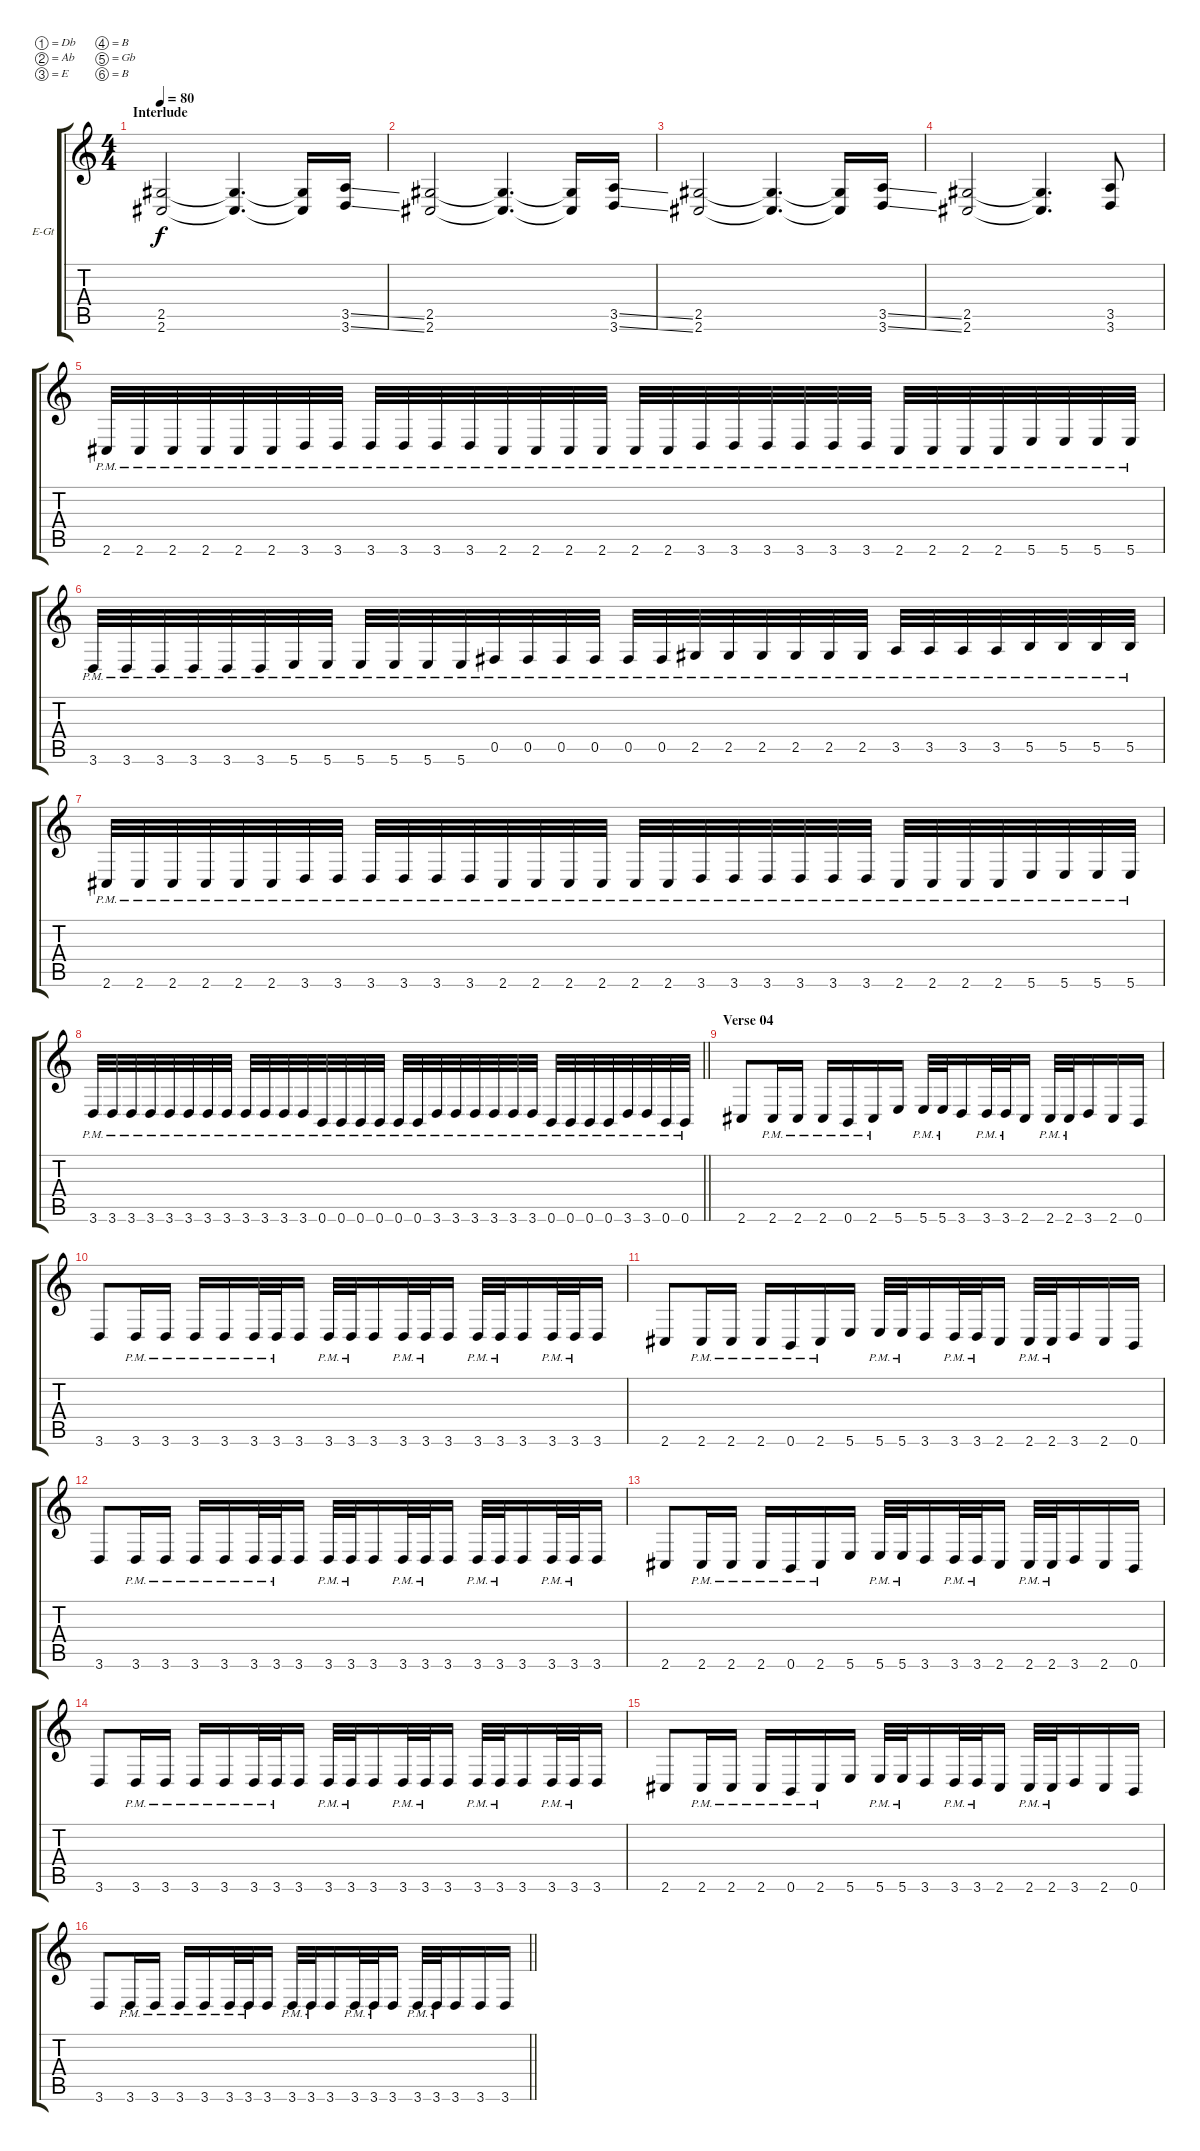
\bracketExtendMode groupsimilarinstruments
\firstSystemTrackNameOrientation horizontal
\otherSystemsTrackNameOrientation horizontal
\track ("Right guitar" "E-Gt") {instrument overdrivenguitar}
\staff {score tabs}
\tuning (Db4 Ab3 E3 B2 Gb2 B1)
\ts (4 4)
\section ("" "Interlude")
\tempo 80
\clef g2
\ks c
(2.5 2.6).2{dy f} (2.5{t} 2.6{t}).4{d} (2.5{t} 2.6{t}).16 (3.5{ss} 3.6{ss}).16 |
(2.5 2.6).2 (2.5{t} 2.6{t}).4{d} (2.5{t} 2.6{t}).16 (3.5{ss} 3.6{ss}).16 |
(2.5 2.6).2 (2.5{t} 2.6{t}).4{d} (2.5{t} 2.6{t}).16 (3.5{ss} 3.6{ss}).16 |
(2.5 2.6).2 (2.5{t} 2.6{t}).4{d} (3.5 3.6).8 |
2.6{pm}.32 2.6{pm}.32 2.6{pm}.32 2.6{pm}.32 2.6{pm}.32 2.6{pm}.32 3.6{pm}.32 3.6{pm}.32 3.6{pm}.32 3.6{pm}.32 3.6{pm}.32 3.6{pm}.32 2.6{pm}.32 2.6{pm}.32 2.6{pm}.32 2.6{pm}.32 2.6{pm}.32 2.6{pm}.32 3.6{pm}.32 3.6{pm}.32 3.6{pm}.32 3.6{pm}.32 3.6{pm}.32 3.6{pm}.32 2.6{pm}.32 2.6{pm}.32 2.6{pm}.32 2.6{pm}.32 5.6{pm}.32 5.6{pm}.32 5.6{pm}.32 5.6{pm}.32 |
3.6{pm}.32 3.6{pm}.32 3.6{pm}.32 3.6{pm}.32 3.6{pm}.32 3.6{pm}.32 5.6{pm}.32 5.6{pm}.32 5.6{pm}.32 5.6{pm}.32 5.6{pm}.32 5.6{pm}.32 0.5{pm}.32 0.5{pm}.32 0.5{pm}.32 0.5{pm}.32 0.5{pm}.32 0.5{pm}.32 2.5{pm}.32 2.5{pm}.32 2.5{pm}.32 2.5{pm}.32 2.5{pm}.32 2.5{pm}.32 3.5{pm}.32 3.5{pm}.32 3.5{pm}.32 3.5{pm}.32 5.5{pm}.32 5.5{pm}.32 5.5{pm}.32 5.5{pm}.32 |
2.6{pm}.32 2.6{pm}.32 2.6{pm}.32 2.6{pm}.32 2.6{pm}.32 2.6{pm}.32 3.6{pm}.32 3.6{pm}.32 3.6{pm}.32 3.6{pm}.32 3.6{pm}.32 3.6{pm}.32 2.6{pm}.32 2.6{pm}.32 2.6{pm}.32 2.6{pm}.32 2.6{pm}.32 2.6{pm}.32 3.6{pm}.32 3.6{pm}.32 3.6{pm}.32 3.6{pm}.32 3.6{pm}.32 3.6{pm}.32 2.6{pm}.32 2.6{pm}.32 2.6{pm}.32 2.6{pm}.32 5.6{pm}.32 5.6{pm}.32 5.6{pm}.32 5.6{pm}.32 |
\barLineRight lightlight
3.6{pm}.32 3.6{pm}.32 3.6{pm}.32 3.6{pm}.32 3.6{pm}.32 3.6{pm}.32 3.6{pm}.32 3.6{pm}.32 3.6{pm}.32 3.6{pm}.32 3.6{pm}.32 3.6{pm}.32 0.6{pm}.32 0.6{pm}.32 0.6{pm}.32 0.6{pm}.32 0.6{pm}.32 0.6{pm}.32 3.6{pm}.32 3.6{pm}.32 3.6{pm}.32 3.6{pm}.32 3.6{pm}.32 3.6{pm}.32 0.6{pm}.32 0.6{pm}.32 0.6{pm}.32 0.6{pm}.32 3.6{pm}.32 3.6{pm}.32 0.6{pm}.32 0.6{pm}.32 |
\section ("" "Verse 04")
2.6.8 2.6{pm}.16 2.6{pm}.16 2.6{pm}.16 0.6{pm}.16 2.6{pm}.16 5.6.16 5.6{pm}.32 5.6{pm}.32 3.6.16 3.6{pm}.32 3.6{pm}.32 2.6.16 2.6{pm}.32 2.6{pm}.32 3.6.16 2.6.16 0.6.16 |
3.6.8 3.6{pm}.16 3.6{pm}.16 3.6{pm}.16 3.6{pm}.16 3.6{pm}.32 3.6{pm}.32 3.6.16 3.6{pm}.32 3.6{pm}.32 3.6.16 3.6{pm}.32 3.6{pm}.32 3.6.16 3.6{pm}.32 3.6{pm}.32 3.6.16 3.6{pm}.32 3.6{pm}.32 3.6.16 |
2.6.8 2.6{pm}.16 2.6{pm}.16 2.6{pm}.16 0.6{pm}.16 2.6{pm}.16 5.6.16 5.6{pm}.32 5.6{pm}.32 3.6.16 3.6{pm}.32 3.6{pm}.32 2.6.16 2.6{pm}.32 2.6{pm}.32 3.6.16 2.6.16 0.6.16 |
3.6.8 3.6{pm}.16 3.6{pm}.16 3.6{pm}.16 3.6{pm}.16 3.6{pm}.32 3.6{pm}.32 3.6.16 3.6{pm}.32 3.6{pm}.32 3.6.16 3.6{pm}.32 3.6{pm}.32 3.6.16 3.6{pm}.32 3.6{pm}.32 3.6.16 3.6{pm}.32 3.6{pm}.32 3.6.16 |
2.6.8 2.6{pm}.16 2.6{pm}.16 2.6{pm}.16 0.6{pm}.16 2.6{pm}.16 5.6.16 5.6{pm}.32 5.6{pm}.32 3.6.16 3.6{pm}.32 3.6{pm}.32 2.6.16 2.6{pm}.32 2.6{pm}.32 3.6.16 2.6.16 0.6.16 |
3.6.8 3.6{pm}.16 3.6{pm}.16 3.6{pm}.16 3.6{pm}.16 3.6{pm}.32 3.6{pm}.32 3.6.16 3.6{pm}.32 3.6{pm}.32 3.6.16 3.6{pm}.32 3.6{pm}.32 3.6.16 3.6{pm}.32 3.6{pm}.32 3.6.16 3.6{pm}.32 3.6{pm}.32 3.6.16 |
2.6.8 2.6{pm}.16 2.6{pm}.16 2.6{pm}.16 0.6{pm}.16 2.6{pm}.16 5.6.16 5.6{pm}.32 5.6{pm}.32 3.6.16 3.6{pm}.32 3.6{pm}.32 2.6.16 2.6{pm}.32 2.6{pm}.32 3.6.16 2.6.16 0.6.16 |
\barLineRight lightlight
3.6.8 3.6{pm}.16 3.6{pm}.16 3.6{pm}.16 3.6{pm}.16 3.6{pm}.32 3.6{pm}.32 3.6.16 3.6{pm}.32 3.6{pm}.32 3.6.16 3.6{pm}.32 3.6{pm}.32 3.6.16 3.6{pm}.32 3.6{pm}.32 3.6.16 3.6.16 3.6.16
